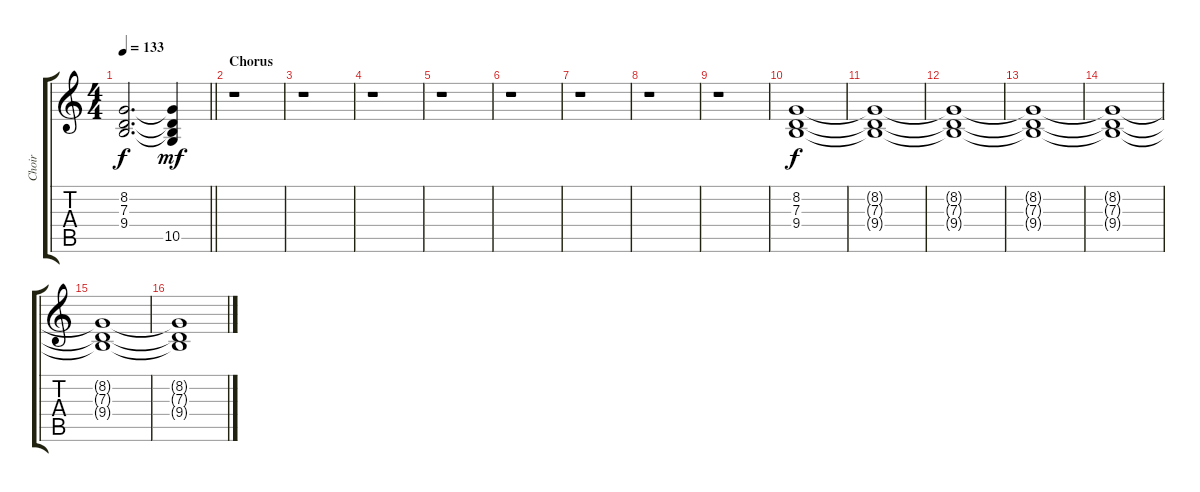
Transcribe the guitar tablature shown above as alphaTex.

\track ("Choir" "Choir") {instrument choiraahs}
\staff {score tabs}
\tuning (E4 B3 G3 D3 A2 E2) {hide}
\ts (4 4)
\tempo 133
\clef g2
\barLineRight lightlight
\ks c
(8.2{t} 7.3{t} 9.4{t}).2{d dy f} (8.2{t} 7.3{t} 9.4{t} 10.5).4{dy mf} |
\section ("" "Chorus")
r.1 |
r.1 |
r.1 |
r.1 |
r.1 |
r.1 |
r.1 |
r.1 |
(8.2 7.3 9.4).1{dy f volume 13 instrument voiceoohs} |
(8.2{t} 7.3{t} 9.4{t}).1 |
(8.2{t} 7.3{t} 9.4{t}).1 |
(8.2{t} 7.3{t} 9.4{t}).1 |
(8.2{t} 7.3{t} 9.4{t}).1 |
(8.2{t} 7.3{t} 9.4{t}).1 |
(8.2{t} 7.3{t} 9.4{t}).1
